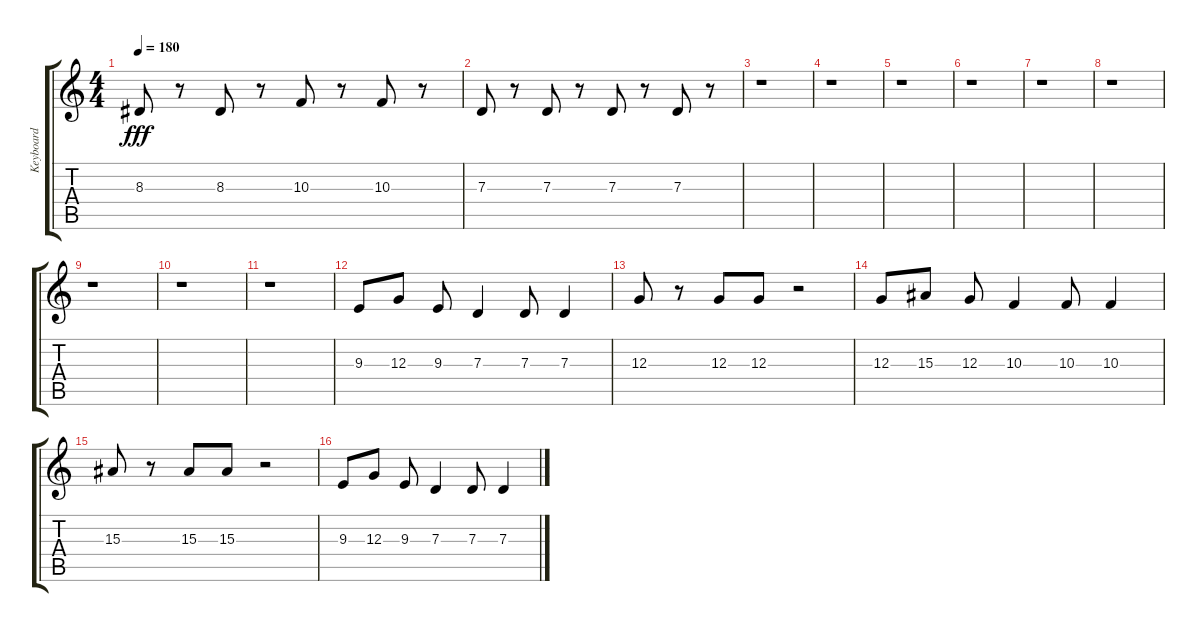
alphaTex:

\track ("Keyboard" "Keyboard") {instrument altosax}
\staff {score tabs}
\tuning (E4 B3 G3 D3 A2 E2) {hide}
\ts (4 4)
\tempo 180
\clef g2
\ks c
8.3.8{dy fff} r.8 8.3.8 r.8 10.3.8 r.8 10.3.8 r.8 |
7.3.8 r.8 7.3.8 r.8 7.3.8 r.8 7.3.8 r.8 |
r.1 |
r.1 |
r.1 |
r.1 |
r.1 |
r.1 |
r.1 |
r.1 |
r.1 |
9.3.8 12.3.8 9.3.8 7.3.4 7.3.8 7.3.4 |
12.3.8 r.8 12.3.8 12.3.8 r.2 |
12.3.8 15.3.8 12.3.8 10.3.4 10.3.8 10.3.4 |
15.3.8 r.8 15.3.8 15.3.8 r.2 |
9.3.8 12.3.8 9.3.8 7.3.4 7.3.8 7.3.4
